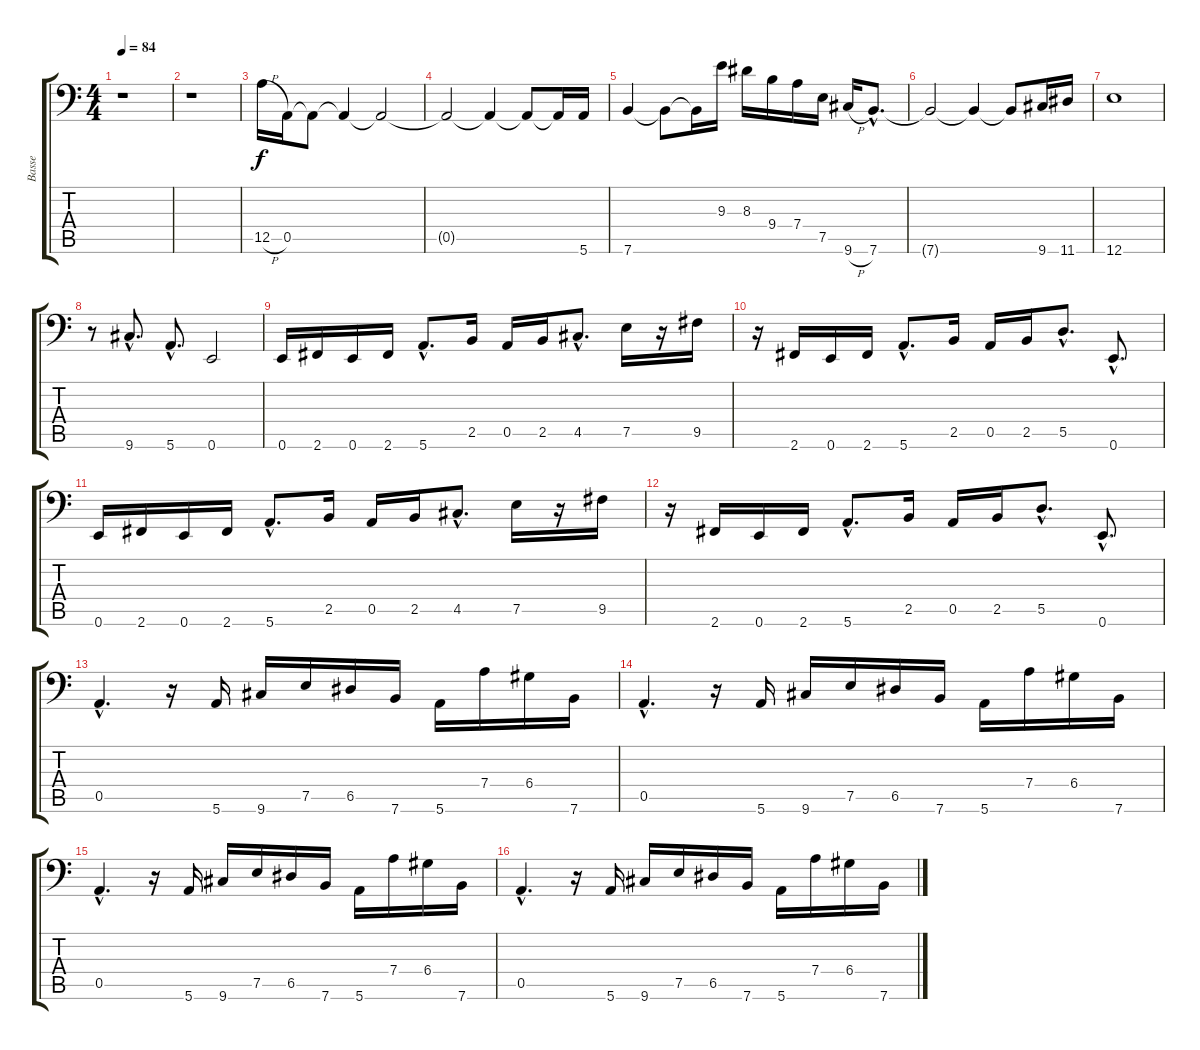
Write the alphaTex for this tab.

\track ("Basse" "Basse") {instrument acousticguitarnylon}
\staff {score tabs}
\tuning (E2 B1 G2 D2 A1 E1) {hide}
\ts (4 4)
\tempo 84
\clef f4
\ks c
r.1{dy f instrument acousticguitarnylon} |
r.1 |
12.5{h}.16 0.5.16 0.5{t}.8 0.5{t}.4 0.5{t}.2 |
0.5{t}.2 0.5{t}.4 0.5{t}.8 0.5{t}.16 5.6.16 |
7.6.4 7.6{t}.8 7.6{t}.16 9.3.16 8.3.16 9.4.16 7.4.16 7.5.16 9.6{h}.16 7.6{hac}.8{d} |
7.6{t}.2 7.6{t}.4 7.6{t}.8 9.6.16 11.6.16 |
12.6.1 |
r.8 9.6{hac}.8{d} 5.6{hac}.8{d} 0.6.2 |
0.6.16 2.6.16 0.6.16 2.6.16 5.6{hac}.8{d} 2.5.16 0.5.16 2.5.16 4.5{hac}.8{d} 7.5.16 r.16 9.5.16 |
r.16 2.6.16 0.6.16 2.6.16 5.6{hac}.8{d} 2.5.16 0.5.16 2.5.16 5.5{hac}.8{d} 0.6{hac}.8{d} |
0.6.16 2.6.16 0.6.16 2.6.16 5.6{hac}.8{d} 2.5.16 0.5.16 2.5.16 4.5{hac}.8{d} 7.5.16 r.16 9.5.16 |
r.16 2.6.16 0.6.16 2.6.16 5.6{hac}.8{d} 2.5.16 0.5.16 2.5.16 5.5{hac}.8{d} 0.6{hac}.8{d} |
0.5{hac}.4{d} r.16 5.6.16 9.6.16 7.5.16 6.5.16 7.6.16 5.6.16 7.4.16 6.4.16 7.6.16 |
0.5{hac}.4{d} r.16 5.6.16 9.6.16 7.5.16 6.5.16 7.6.16 5.6.16 7.4.16 6.4.16 7.6.16 |
0.5{hac}.4{d} r.16 5.6.16 9.6.16 7.5.16 6.5.16 7.6.16 5.6.16 7.4.16 6.4.16 7.6.16 |
0.5{hac}.4{d} r.16 5.6.16 9.6.16 7.5.16 6.5.16 7.6.16 5.6.16 7.4.16 6.4.16 7.6.16
